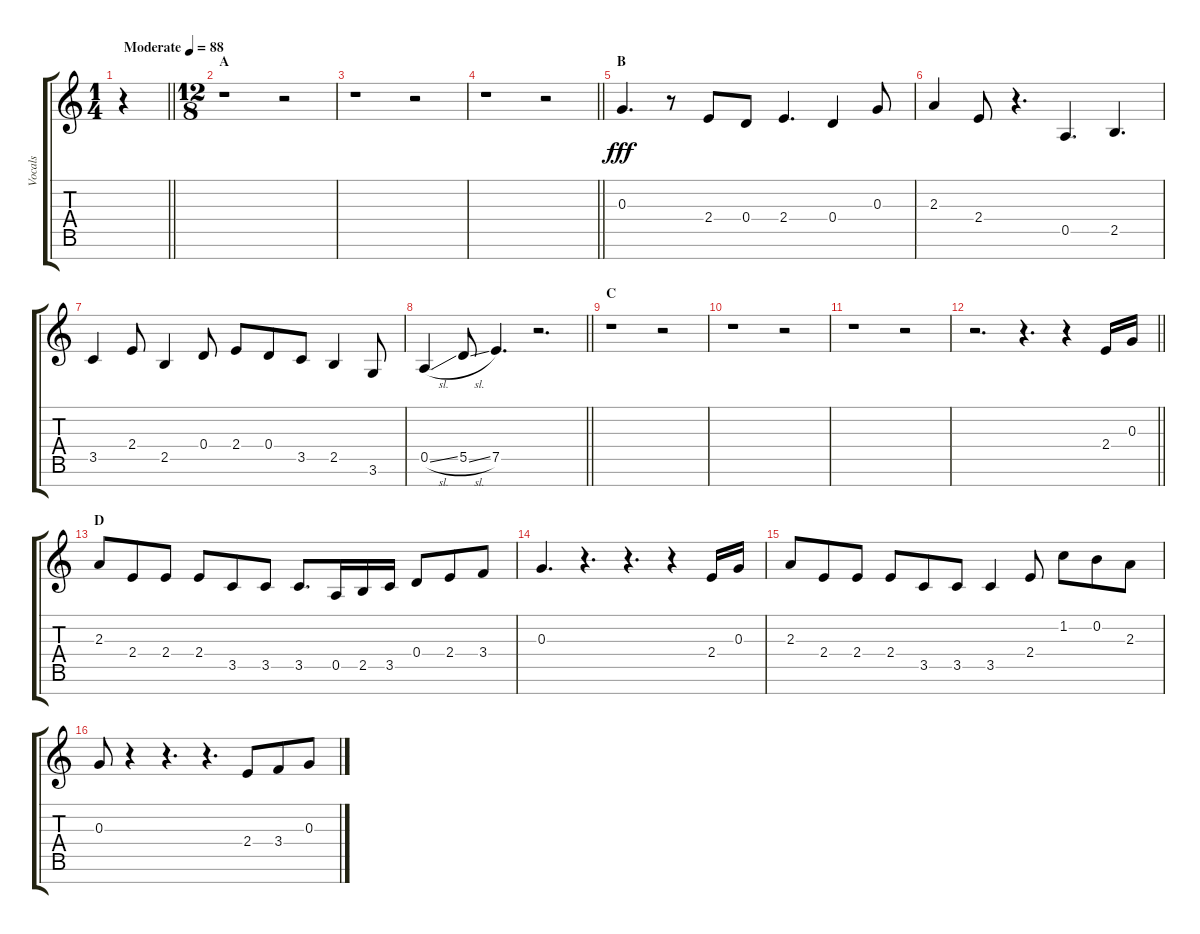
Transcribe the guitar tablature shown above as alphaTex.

\track ("Vocals" "Vocals") {instrument voiceoohs}
\staff {score tabs}
\tuning (E5 B4 G4 D4 A3 E3 B2) {hide}
\ts (1 4)
\tempo (88 "Moderate")
\clef g2
\barLineRight lightlight
\ks c
r.4{dy fff instrument voiceoohs} |
\ts (12 8)
\section ("" "A")
r.1 r.2 |
r.1 r.2 |
\barLineRight lightlight
r.1 r.2 |
\section ("" "B")
0.3.4{d} r.8 2.4.8 0.4.8 2.4.4{d} 0.4.4 0.3.8 |
2.3.4 2.4.8 r.4{d} 0.5.4{d} 2.5.4{d} |
3.5.4 2.4.8 2.5.4 0.4.8 2.4.8 0.4.8 3.5.8 2.5.4 3.6.8 |
\barLineRight lightlight
0.5{sl}.4 5.5{sl}.8 7.5.4{d} r.2{d} |
\section ("" "C")
r.1 r.2 |
r.1 r.2 |
r.1 r.2 |
\barLineRight lightlight
r.2{d} r.4{d} r.4 2.4.16 0.3.16 |
\section ("" "D")
2.3.8 2.4.8 2.4.8 2.4.8 3.5.8 3.5.8 3.5.8{d} 0.5.16 2.5.16 3.5.16 0.4.8 2.4.8 3.4.8 |
0.3.4{d} r.4{d} r.4{d} r.4 2.4.16 0.3.16 |
2.3.8 2.4.8 2.4.8 2.4.8 3.5.8 3.5.8 3.5.4 2.4.8 1.2.8 0.2.8 2.3.8 |
0.3.8 r.4 r.4{d} r.4{d} 2.4.8 3.4.8 0.3.8
